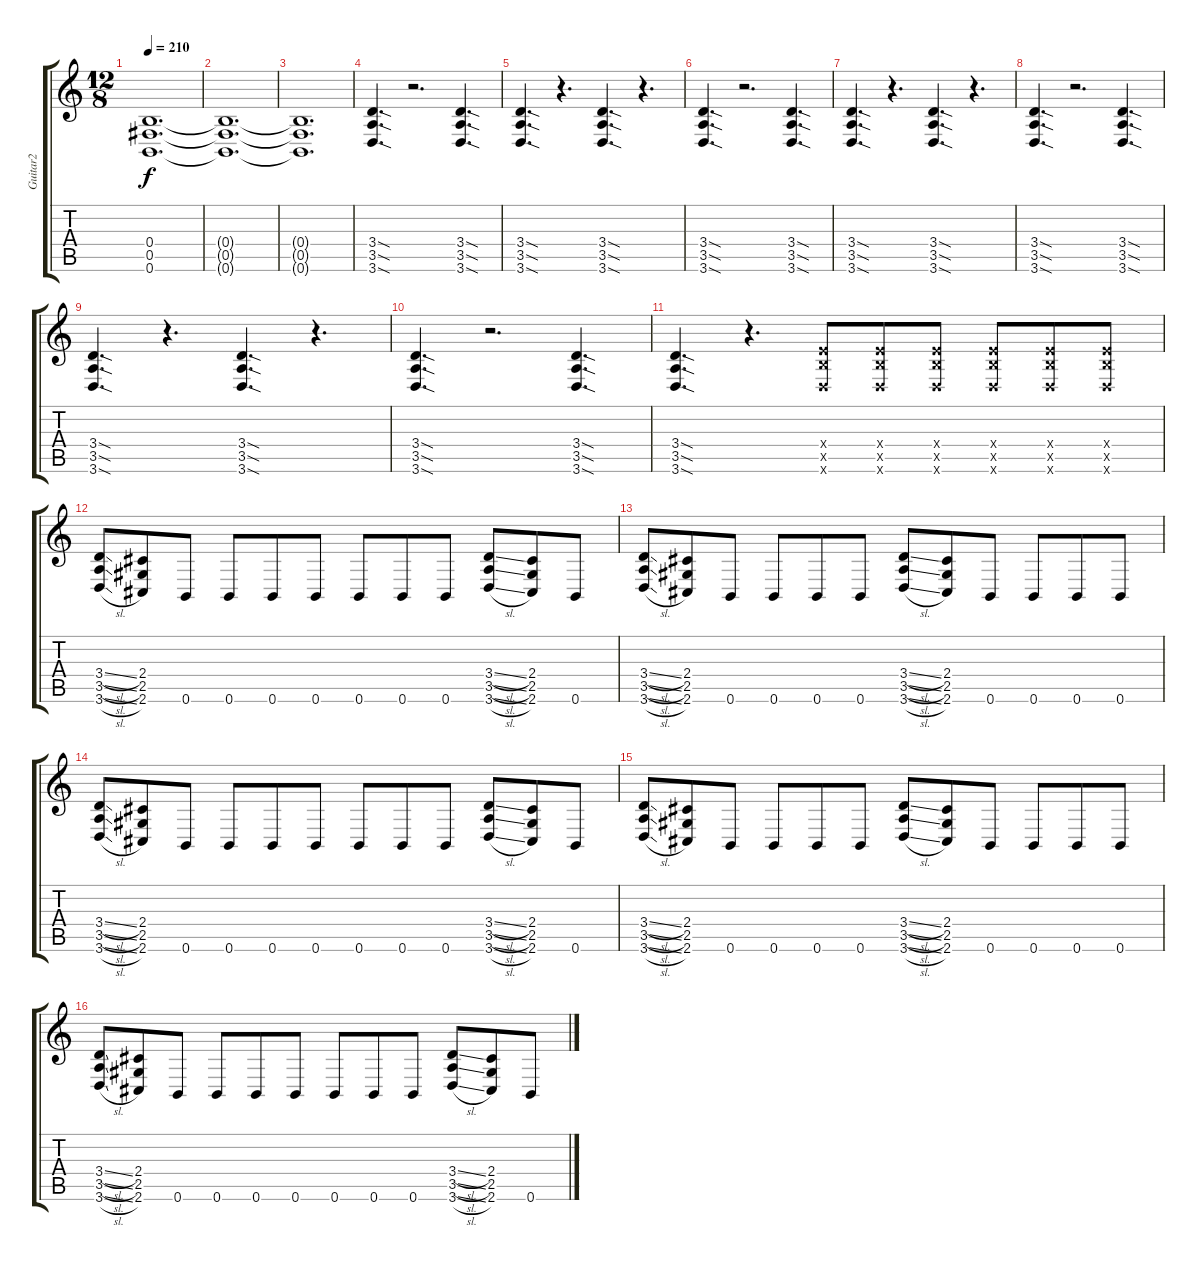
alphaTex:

\track ("Guitar2" "Guitar2") {instrument distortionguitar}
\staff {score tabs}
\tuning (Db4 Ab3 E3 B2 Gb2 B1) {hide}
\ts (12 8)
\tempo 210
\clef g2
\ks c
(0.4{t} 0.5{t} 0.6{t}).1{d dy f} |
(0.4{t} 0.5{t} 0.6{t}).1{d} |
(0.4{t} 0.5{t} 0.6{t}).1{d} |
(3.4{sod} 3.5{sod} 3.6{sod}).4{d} r.2{d} (3.4{sod} 3.5{sod} 3.6{sod}).4{d} |
(3.4{sod} 3.5{sod} 3.6{sod}).4{d} r.4{d} (3.4{sod} 3.5{sod} 3.6{sod}).4{d} r.4{d} |
(3.4{sod} 3.5{sod} 3.6{sod}).4{d} r.2{d} (3.4{sod} 3.5{sod} 3.6{sod}).4{d} |
(3.4{sod} 3.5{sod} 3.6{sod}).4{d} r.4{d} (3.4{sod} 3.5{sod} 3.6{sod}).4{d} r.4{d} |
(3.4{sod} 3.5{sod} 3.6{sod}).4{d} r.2{d} (3.4{sod} 3.5{sod} 3.6{sod}).4{d} |
(3.4{sod} 3.5{sod} 3.6{sod}).4{d} r.4{d} (3.4{sod} 3.5{sod} 3.6{sod}).4{d} r.4{d} |
(3.4{sod} 3.5{sod} 3.6{sod}).4{d} r.2{d} (3.4{sod} 3.5{sod} 3.6{sod}).4{d} |
(3.4{sod} 3.5{sod} 3.6{sod}).4{d} r.4{d} (5.4{x} 5.5{x} 3.6{x}).8 (5.4{x} 5.5{x} 3.6{x}).8 (5.4{x} 5.5{x} 3.6{x}).8 (5.4{x} 5.5{x} 3.6{x}).8 (5.4{x} 5.5{x} 3.6{x}).8 (5.4{x} 5.5{x} 3.6{x}).8 |
(3.4{sl} 3.5{sl} 3.6{sl}).8 (2.4 2.5 2.6).8 0.6.8 0.6.8 0.6.8 0.6.8 0.6.8 0.6.8 0.6.8 (3.4{sl} 3.5{sl} 3.6{sl}).8 (2.4 2.5 2.6).8 0.6.8 |
(3.4{sl} 3.5{sl} 3.6{sl}).8 (2.4 2.5 2.6).8 0.6.8 0.6.8 0.6.8 0.6.8 (3.4{sl} 3.5{sl} 3.6{sl}).8 (2.4 2.5 2.6).8 0.6.8 0.6.8 0.6.8 0.6.8 |
(3.4{sl} 3.5{sl} 3.6{sl}).8 (2.4 2.5 2.6).8 0.6.8 0.6.8 0.6.8 0.6.8 0.6.8 0.6.8 0.6.8 (3.4{sl} 3.5{sl} 3.6{sl}).8 (2.4 2.5 2.6).8 0.6.8 |
(3.4{sl} 3.5{sl} 3.6{sl}).8 (2.4 2.5 2.6).8 0.6.8 0.6.8 0.6.8 0.6.8 (3.4{sl} 3.5{sl} 3.6{sl}).8 (2.4 2.5 2.6).8 0.6.8 0.6.8 0.6.8 0.6.8 |
(3.4{sl} 3.5{sl} 3.6{sl}).8 (2.4 2.5 2.6).8 0.6.8 0.6.8 0.6.8 0.6.8 0.6.8 0.6.8 0.6.8 (3.4{sl} 3.5{sl} 3.6{sl}).8 (2.4 2.5 2.6).8 0.6.8
